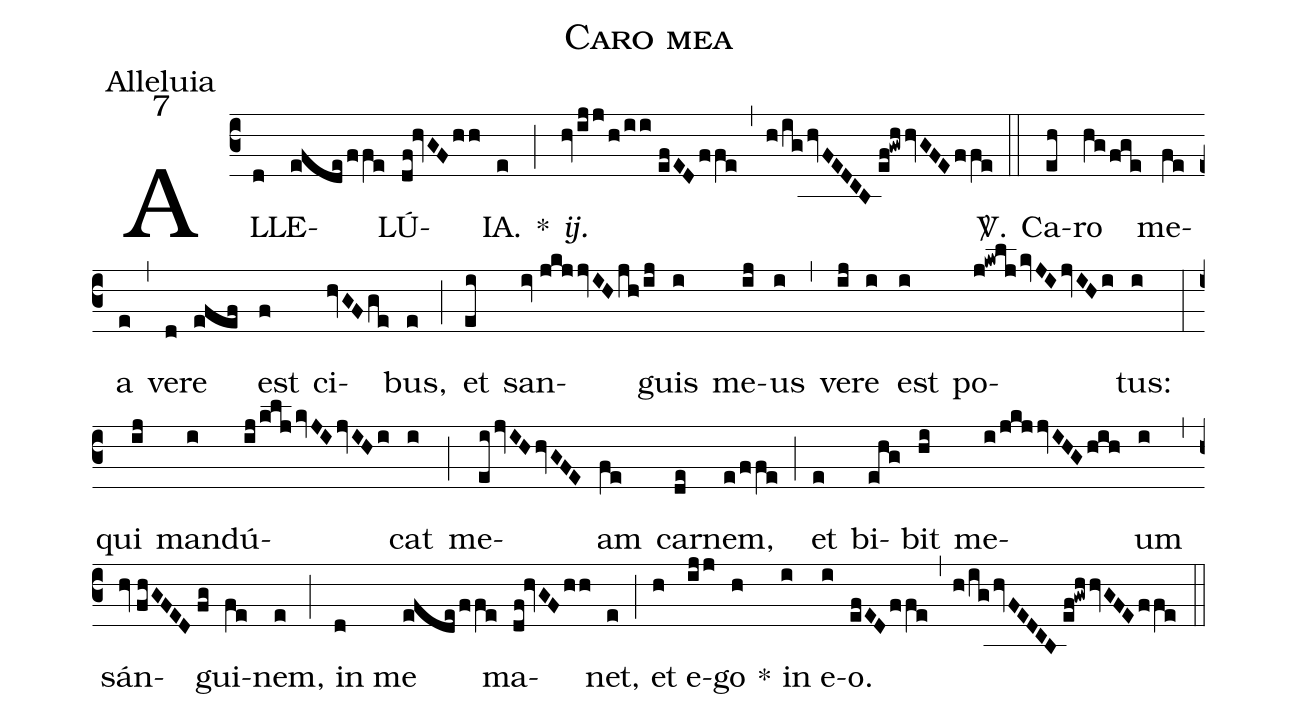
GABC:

name:Caro mea;
office-part:Alleluia;
mode:7;
%%
(c3) AL(d)LE(efde/ffe)LÚ(df!hvGF/hh)IA.(e) *(;) <i>ij.</i>(hv/ijj/h/ii//efED/ffe) (,) (h/ig/hvFEDCB//ef!gwhhvGFE/ffe) <sp>V/</sp>.(::) Ca(eh)ro(hg/fge) me(fe)a(e) (,) ve(d)re(efef) est(f) ci(hvGF/ge)bus,(e) (;) et(ei) san(iv//jkjjvIH/jh/ij)guis(i) me(ij)us(i) (,) ve(ij)re(i) est(i) po(j!kwlj/kvJI/jvIH/i)tus:(i) (:) qui(ij) man(i)dú(ij/klj/kvJI/jvIH/i)cat(i) (;) me(ei/jvIH/hvGFE)am(fe) car(de)nem,(e/ffe) (;) et(e) bi(ehg)bit(hi) me(i/jkjjvIHG/hih)um(i) (,) sán(hv//fhGFED//fg)gui(fe)nem,(e) (;) in(d) me(efde/ffe) ma(df!hvGF/hh)net,(e) (;) et(h) e(ijj)go(h) *() in(i) e(i)o.(efED/ffe) (,) (h/ig/hvFEDCB//ef!gwhhvGFE/ffe) (::)
